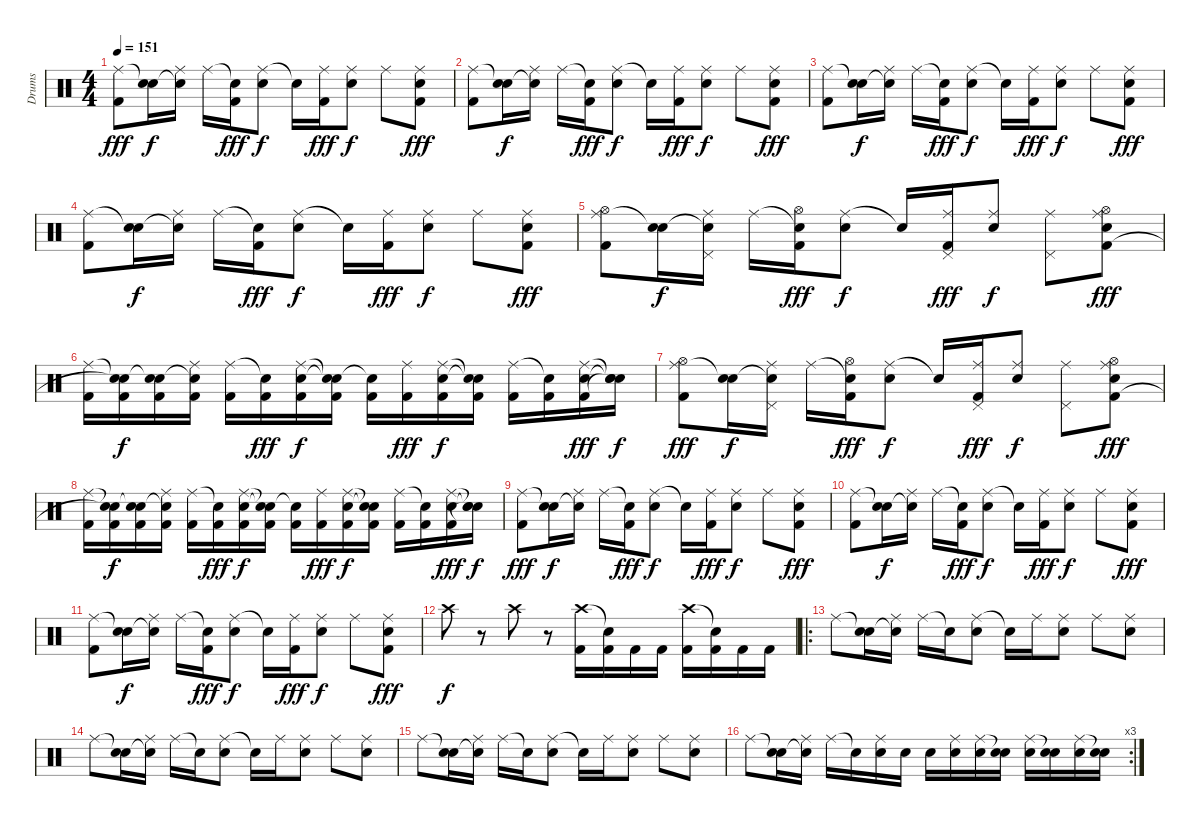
\track ("Drums" "Drums") {instrument percussion}
\staff {score}
\articulation defaults
\ts (4 4)
\tempo 151
\clef neutral
\ks c
("Ride (middle)" "Kick (hit) 2").8{dy fff} ("Snare (hit)"{t} "Snare (hit) 2").16{dy f} ("Ride (middle)" "Electric Snare (hit)"{t}).16 "Ride (middle)".16 ("Snare (hit)"{t} "Kick (hit) 2").16{dy fff} ("Ride (middle)" "Snare (hit) 2").8{dy f} "Snare (hit)"{t}.16 ("Ride (middle)" "Kick (hit) 2").16{dy fff} ("Ride (middle)" "Snare (hit) 2").8{dy f} "Ride (middle)".8 ("Ride (middle)" "Snare (hit) 2" "Kick (hit) 2").8{dy fff} |
("Ride (middle)" "Kick (hit) 2").8 ("Snare (hit)"{t} "Snare (hit) 2").16{dy f} ("Ride (middle)" "Electric Snare (hit)"{t}).16 "Ride (middle)".16 ("Snare (hit)"{t} "Kick (hit) 2").16{dy fff} ("Ride (middle)" "Snare (hit) 2").8{dy f} "Snare (hit)"{t}.16 ("Ride (middle)" "Kick (hit) 2").16{dy fff} ("Ride (middle)" "Snare (hit) 2").8{dy f} "Ride (middle)".8 ("Ride (middle)" "Snare (hit) 2" "Kick (hit) 2").8{dy fff} |
("Ride (middle)" "Kick (hit) 2").8 ("Snare (hit)"{t} "Snare (hit) 2").16{dy f} ("Ride (middle)" "Electric Snare (hit)"{t}).16 "Ride (middle)".16 ("Snare (hit)"{t} "Kick (hit) 2").16{dy fff} ("Ride (middle)" "Snare (hit) 2").8{dy f} "Snare (hit)"{t}.16 ("Ride (middle)" "Kick (hit) 2").16{dy fff} ("Ride (middle)" "Snare (hit) 2").8{dy f} "Ride (middle)".8 ("Ride (middle)" "Snare (hit) 2" "Kick (hit) 2").8{dy fff} |
("Ride (middle)" "Kick (hit) 2").8 ("Snare (hit)"{t} "Snare (hit) 2").16{dy f} ("Ride (middle)" "Electric Snare (hit)"{t}).16 "Ride (middle)".16 ("Snare (hit)"{t} "Kick (hit) 2").16{dy fff} ("Ride (middle)" "Snare (hit) 2").8{dy f} "Snare (hit)"{t}.16 ("Ride (middle)" "Kick (hit) 2").16{dy fff} ("Ride (middle)" "Snare (hit) 2").8{dy f} "Ride (middle)".8 ("Ride (middle)" "Snare (hit) 2" "Kick (hit) 2").8{dy fff} |
("Ride (middle)" "Kick (hit) 2" "Hi-Hat (open)").8 ("Snare (hit)"{t} "Snare (hit) 2").16{dy f} ("Ride (middle)" "Electric Snare (hit)"{t} "Pedal Hi-Hat (hit)").16 "Ride (middle)".16 ("Snare (hit)"{t} "Kick (hit) 2" "Hi-Hat (open)").16{dy fff} ("Ride (middle)" "Snare (hit) 2").8{dy f} "Snare (hit)"{t}.16 ("Ride (middle)" "Kick (hit) 2" "Pedal Hi-Hat (hit)").16{dy fff} ("Ride (middle)" "Snare (hit) 2").8{dy f} ("Ride (middle)" "Pedal Hi-Hat (hit)").8 ("Ride (middle)" "Snare (hit) 2" "Kick (hit) 2" "Hi-Hat (open)").8{dy fff} |
("Ride (middle)" "Kick (hit) 2").16 ("Snare (hit)"{t} "Kick (hit) 2" "Snare (hit)"{t}).16{dy f} ("Snare (hit)"{t} "Snare (hit) 2" "Kick (hit) 2").16 ("Ride (middle)" "Electric Snare (hit)"{t} "Kick (hit) 2").16 ("Ride (middle)" "Kick (hit) 2").16 ("Snare (hit)"{t} "Kick (hit) 2").16{dy fff} ("Ride (middle)" "Snare (hit) 2" "Kick (hit) 2").16{dy f} ("Snare (hit)"{t} "Snare (hit)"{t} "Kick (hit) 2").16 ("Snare (hit)"{t} "Kick (hit) 2").16 ("Ride (middle)" "Kick (hit) 2").16{dy fff} ("Ride (middle)" "Snare (hit) 2" "Kick (hit) 2").16{dy f} ("Snare (hit)"{t} "Snare (hit)"{t} "Kick (hit) 2").16 ("Ride (middle)" "Kick (hit) 2").16 ("Snare (hit)"{t} "Kick (hit) 2").16 ("Ride (middle)" "Snare (hit) 2" "Kick (hit) 2").16{dy fff} ("Snare (hit)"{t} "Snare (hit)"{t} "Snare (hit)"{t}).16{dy f} |
("Ride (middle)" "Kick (hit) 2" "Hi-Hat (open)").8{dy fff} ("Snare (hit)"{t} "Snare (hit) 2").16{dy f} ("Ride (middle)" "Electric Snare (hit)"{t} "Pedal Hi-Hat (hit)").16 "Ride (middle)".16 ("Snare (hit)"{t} "Kick (hit) 2" "Hi-Hat (open)").16{dy fff} ("Ride (middle)" "Snare (hit) 2").8{dy f} "Snare (hit)"{t}.16 ("Ride (middle)" "Kick (hit) 2" "Pedal Hi-Hat (hit)").16{dy fff} ("Ride (middle)" "Snare (hit) 2").8{dy f} ("Ride (middle)" "Pedal Hi-Hat (hit)").8 ("Ride (middle)" "Snare (hit) 2" "Kick (hit) 2" "Hi-Hat (open)").8{dy fff} |
("Ride (middle)" "Kick (hit) 2").16 ("Snare (hit)"{t} "Kick (hit) 2" "Snare (hit)"{t}).16{dy f} ("Snare (hit)"{t} "Snare (hit) 2" "Kick (hit) 2").16 ("Ride (middle)" "Electric Snare (hit)"{t} "Kick (hit) 2").16 ("Ride (middle)" "Kick (hit) 2").16 ("Snare (hit)"{t} "Kick (hit) 2").16{dy fff} ("Ride (middle)" "Snare (hit) 2" "Kick (hit) 2").16{dy f} ("Snare (hit)"{t} "Snare (hit)"{t} "Kick (hit) 2").16 ("Snare (hit)"{t} "Kick (hit) 2").16 ("Ride (middle)" "Kick (hit) 2").16{dy fff} ("Ride (middle)" "Snare (hit) 2" "Kick (hit) 2").16{dy f} ("Snare (hit)"{t} "Snare (hit)"{t} "Kick (hit) 2").16 ("Ride (middle)" "Kick (hit) 2").16 ("Snare (hit)"{t} "Kick (hit) 2").16 ("Ride (middle)" "Snare (hit) 2" "Kick (hit) 2").16{dy fff} ("Snare (hit)"{t} "Snare (hit)"{t} "Snare (hit)"{t}).16{dy f} |
("Ride (middle)" "Kick (hit) 2").8{dy fff} ("Snare (hit)"{t} "Snare (hit) 2").16{dy f} ("Ride (middle)" "Electric Snare (hit)"{t}).16 "Ride (middle)".16 ("Snare (hit)"{t} "Kick (hit) 2").16{dy fff} ("Ride (middle)" "Snare (hit) 2").8{dy f} "Snare (hit)"{t}.16 ("Ride (middle)" "Kick (hit) 2").16{dy fff} ("Ride (middle)" "Snare (hit) 2").8{dy f} "Ride (middle)".8 ("Ride (middle)" "Snare (hit) 2" "Kick (hit) 2").8{dy fff} |
("Ride (middle)" "Kick (hit) 2").8 ("Snare (hit)"{t} "Snare (hit) 2").16{dy f} ("Ride (middle)" "Electric Snare (hit)"{t}).16 "Ride (middle)".16 ("Snare (hit)"{t} "Kick (hit) 2").16{dy fff} ("Ride (middle)" "Snare (hit) 2").8{dy f} "Snare (hit)"{t}.16 ("Ride (middle)" "Kick (hit) 2").16{dy fff} ("Ride (middle)" "Snare (hit) 2").8{dy f} "Ride (middle)".8 ("Ride (middle)" "Snare (hit) 2" "Kick (hit) 2").8{dy fff} |
("Ride (middle)" "Kick (hit) 2").8 ("Snare (hit)"{t} "Snare (hit) 2").16{dy f} ("Ride (middle)" "Electric Snare (hit)"{t}).16 "Ride (middle)".16 ("Snare (hit)"{t} "Kick (hit) 2").16{dy fff} ("Ride (middle)" "Snare (hit) 2").8{dy f} "Snare (hit)"{t}.16 ("Ride (middle)" "Kick (hit) 2").16{dy fff} ("Ride (middle)" "Snare (hit) 2").8{dy f} "Ride (middle)".8 ("Ride (middle)" "Snare (hit) 2" "Kick (hit) 2").8{dy fff} |
"Crash high (hit)".8{dy f} r.8 "Crash high (hit)".8 r.8 ("Crash high (hit)" "Kick (hit) 2").16 ("Snare (hit)"{t} "Kick (hit) 2").16 "Kick (hit) 2".16 "Kick (hit) 2".16 ("Crash high (hit)" "Kick (hit) 2").16 ("Snare (hit)"{t} "Kick (hit) 2").16 "Kick (hit) 2".16 "Kick (hit) 2".16 |
\ro "Ride (middle)".8
("Snare (hit)"{t} "Snare (hit) 2").16 ("Ride (middle)" "Electric Snare (hit)"{t}).16 "Ride (middle)".16 "Snare (hit)"{t}.16 ("Ride (middle)" "Snare (hit) 2").8 "Snare (hit)"{t}.16 "Ride (middle)".16 ("Ride (middle)" "Snare (hit) 2").8 "Ride (middle)".8 ("Ride (middle)" "Snare (hit) 2").8 |
"Ride (middle)".8 ("Snare (hit)"{t} "Snare (hit) 2").16 ("Ride (middle)" "Electric Snare (hit)"{t}).16 "Ride (middle)".16 "Snare (hit)"{t}.16 ("Ride (middle)" "Snare (hit) 2").8 "Snare (hit)"{t}.16 "Ride (middle)".16 ("Ride (middle)" "Snare (hit) 2").8 "Ride (middle)".8 ("Ride (middle)" "Snare (hit) 2").8 |
"Ride (middle)".8 ("Snare (hit)"{t} "Snare (hit) 2").16 ("Ride (middle)" "Electric Snare (hit)"{t}).16 "Ride (middle)".16 "Snare (hit)"{t}.16 ("Ride (middle)" "Snare (hit) 2").8 "Snare (hit)"{t}.16 "Ride (middle)".16 ("Ride (middle)" "Snare (hit) 2").8 "Ride (middle)".8 ("Ride (middle)" "Snare (hit) 2").8 |
\rc 3 "Ride (middle)".8
("Snare (hit)"{t} "Snare (hit) 2").16 ("Ride (middle)" "Electric Snare (hit)"{t}).16 "Ride (middle)".16 "Snare (hit)"{t}.16 ("Ride (middle)" "Electric Snare (hit)").16 "Electric Snare (hit)".16 "Electric Snare (hit)".16 ("Ride (middle)" "Electric Snare (hit)").16 ("Ride (middle)" "Electric Snare (hit)").16 ("Snare (hit)"{t} "Electric Snare (hit)").16 ("Ride (middle)" "Electric Snare (hit)").16 ("Snare (hit)"{t} "Electric Snare (hit)").16 ("Ride (middle)" "Electric Snare (hit)").16 ("Snare (hit)"{t} "Electric Snare (hit)").16
